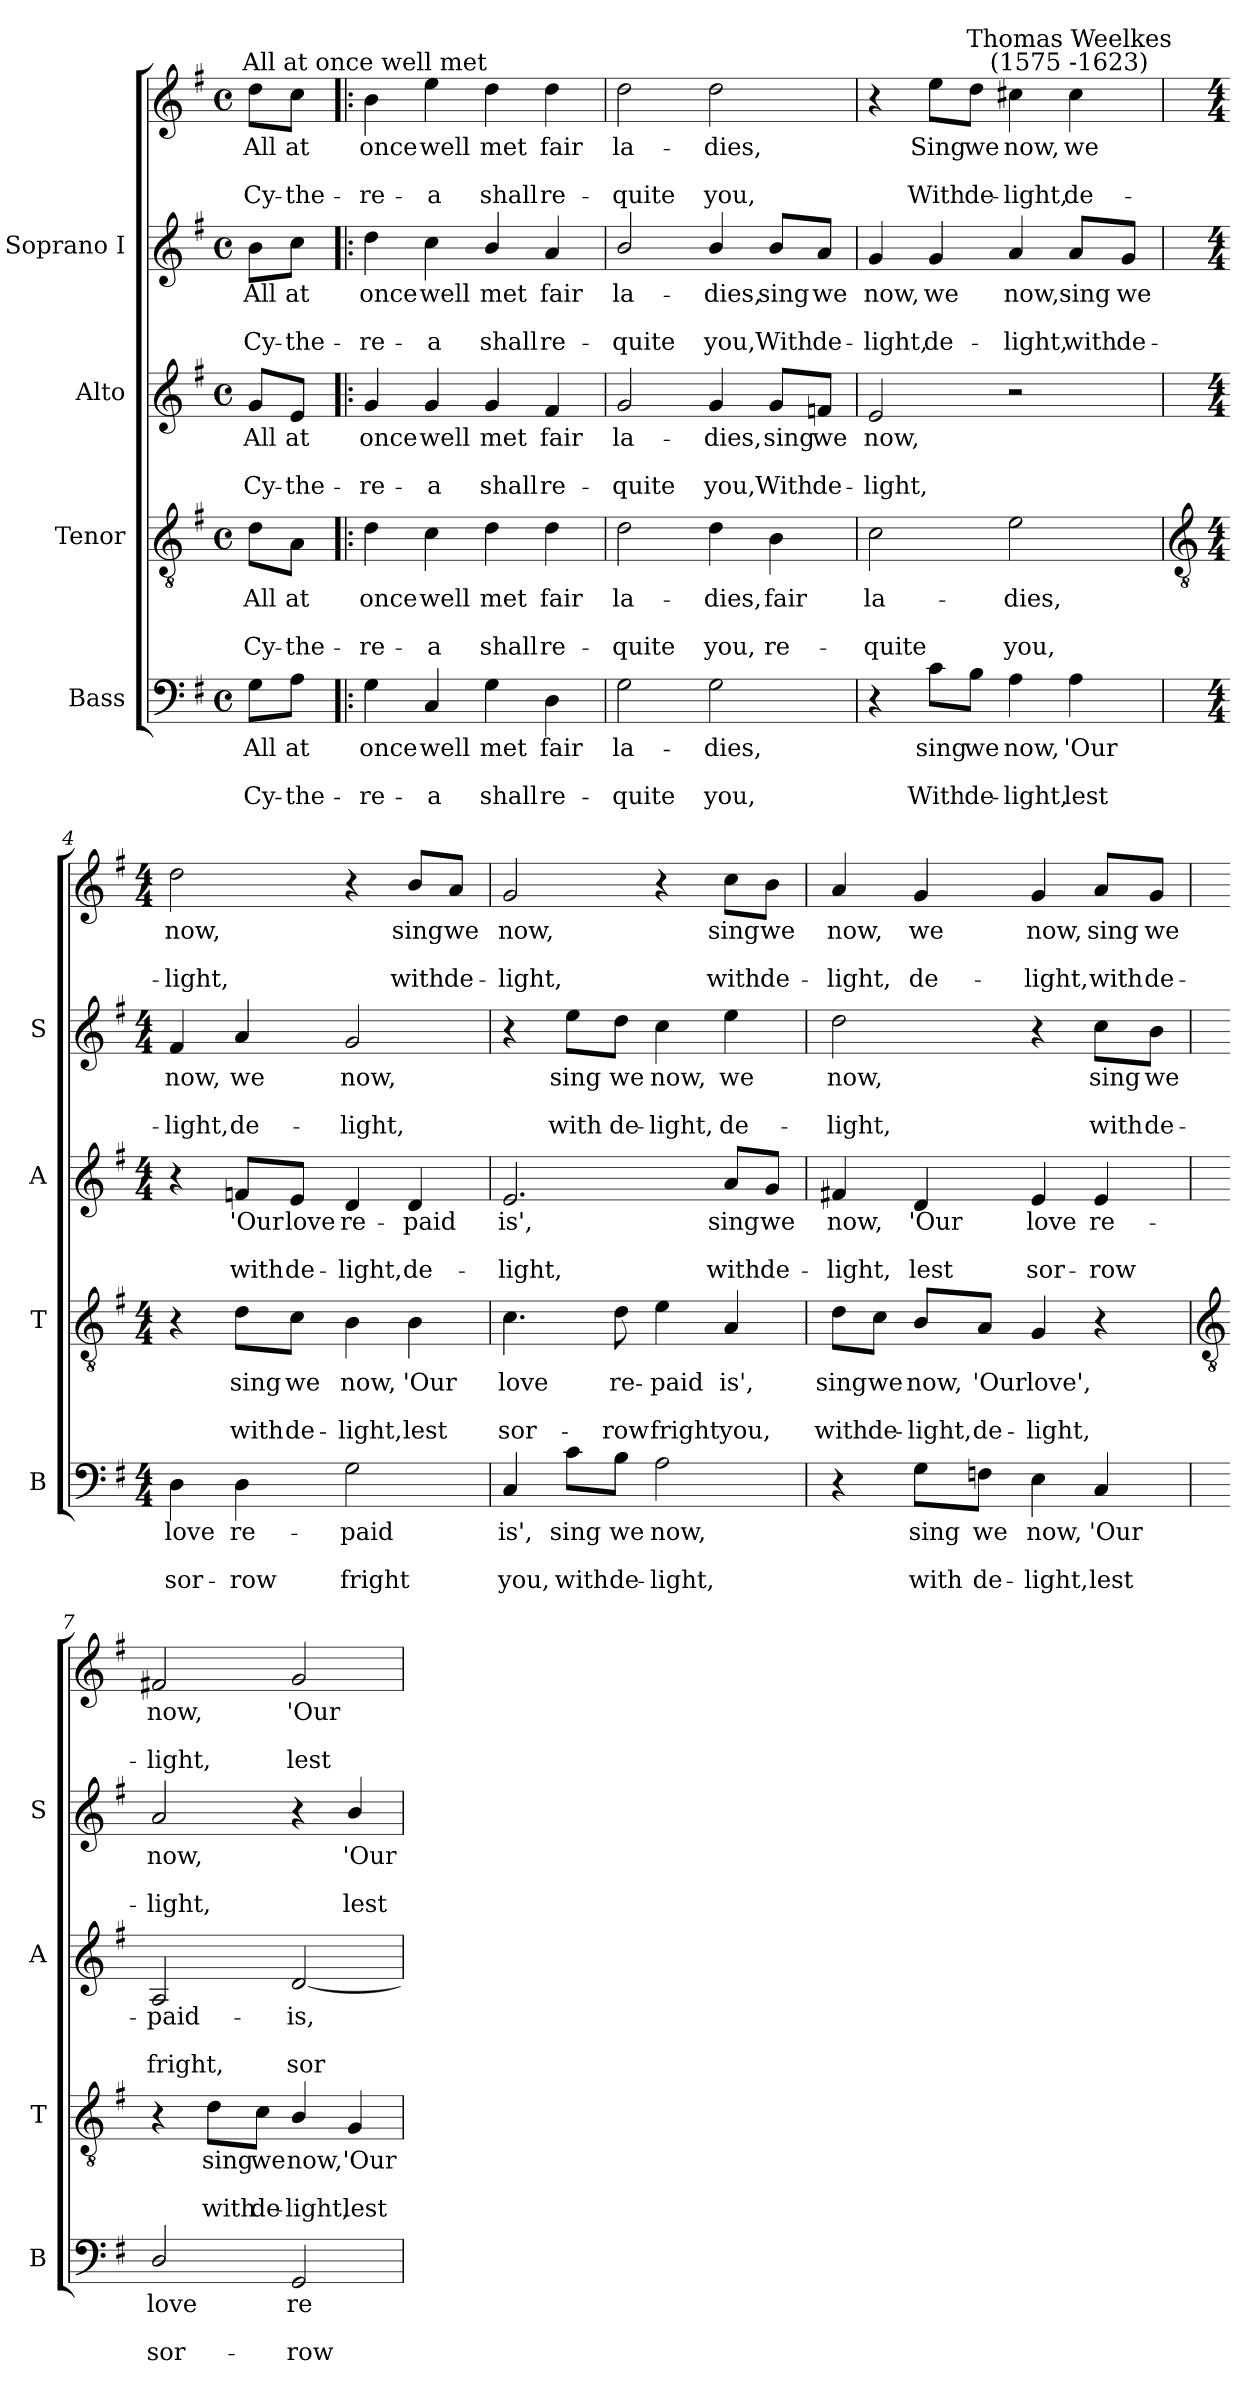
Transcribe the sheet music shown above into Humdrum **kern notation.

**kern	**text	**text	**text	**kern	**text	**text	**text	**kern	**text	**text	**text	**kern	**text	**text	**text	**kern	**text	**text	**text
*part4	*part4	*part4	*part4	*part3	*part3	*part3	*part3	*part2	*part2	*part2	*part2	*part1	*part1	*part1	*part1	*part1	*part1	*part1	*part1
*staff5	*staff5	*staff5	*staff5	*staff4	*staff4	*staff4	*staff4	*staff3	*staff3	*staff3	*staff3	*staff2	*staff2	*staff2	*staff2	*staff1	*staff1	*staff1	*staff1
*I"Bass	*	*	*	*I"Tenor	*	*	*	*I"Alto	*	*	*	*I"Soprano I	*	*	*	*	*	*	*
*I'B	*	*	*	*I'T	*	*	*	*I'A	*	*	*	*I'S	*	*	*	*	*	*	*
*clefF4	*	*	*	*clefGv2	*	*	*	*clefG2	*	*	*	*clefG2	*	*	*	*clefG2	*	*	*
*k[f#]	*	*	*	*k[f#]	*	*	*	*k[f#]	*	*	*	*k[f#]	*	*	*	*k[f#]	*	*	*
*G:	*	*	*	*G:	*	*	*	*G:	*	*	*	*G:	*	*	*	*G:	*	*	*
*M4/4	*	*	*	*M4/4	*	*	*	*M4/4	*	*	*	*M4/4	*	*	*	*M4/4	*	*	*
*met(c)	*	*	*	*met(c)	*	*	*	*met(c)	*	*	*	*met(c)	*	*	*	*met(c)	*	*	*
=	=	=	=	=	=	=	=	=	=	=	=	=	=	=	=	=	=	=	=
!	!LO:LY:b	!	!LO:LY:b	!	!LO:LY:b	!	!LO:LY:b	!	!LO:LY:b	!	!LO:LY:b	!	!LO:LY:b	!	!LO:LY:b	!	!LO:LY:b	!	!LO:LY:b
8G\L	All	.	Cy-	8d\L	All	.	Cy-	8g/L	All	.	Cy-	8b\L	-All	.	Cy-	8dd\L	All	.	Cy-
!	!LO:LY:b	!	!LO:LY:b	!	!LO:LY:b	!	!LO:LY:b	!	!LO:LY:b	!	!LO:LY:b	!	!LO:LY:b	!	!LO:LY:b	!	!LO:LY:b	!	!LO:LY:b
8A\J	-at	.	the-	8A\J	-at	.	the-	8e/J	-at	.	the-	8cc\J	-at	.	the-	8cc\J	-at	.	the-
=1!|:	=1!|:	=1!|:	=1!|:	=1!|:	=1!|:	=1!|:	=1!|:	=1!|:	=1!|:	=1!|:	=1!|:	=1!|:	=1!|:	=1!|:	=1!|:	=1!|:	=1!|:	=1!|:	=1!|:
!	!	!	!	!	!	!	!	!	!	!	!	!	!	!	!	!LO:TX:a:cj:t=All at once well met	!	!	!
!	!LO:LY:b	!	!LO:LY:b	!	!LO:LY:b	!	!LO:LY:b	!	!LO:LY:b	!	!LO:LY:b	!	!LO:LY:b	!	!LO:LY:b	!	!LO:LY:b	!	!LO:LY:b
4G	-once	.	re-	4d	-once	.	re-	4g	-once	.	re-	4dd	-once	.	re-	4b	-once	.	re-
!	!LO:LY:b	!	!LO:LY:b	!	!LO:LY:b	!	!LO:LY:b	!	!LO:LY:b	!	!LO:LY:b	!	!LO:LY:b	!	!LO:LY:b	!	!LO:LY:b	!	!LO:LY:b
4C	-well	.	a	4c	-well	.	a	4g	-well	.	a	4cc	-well	.	a	4ee	-well	.	a
!	!LO:LY:b	!	!LO:LY:b	!	!LO:LY:b	!	!LO:LY:b	!	!LO:LY:b	!	!LO:LY:b	!	!LO:LY:b	!	!LO:LY:b	!	!LO:LY:b	!	!LO:LY:b
4G	met	.	shall	4d	met	.	shall	4g	met	.	shall	4b/	met	.	shall	4dd	met	.	shall
!	!LO:LY:b	!	!LO:LY:b	!	!LO:LY:b	!	!LO:LY:b	!	!LO:LY:b	!	!LO:LY:b	!	!LO:LY:b	!	!LO:LY:b	!	!LO:LY:b	!	!LO:LY:b
4D	fair	.	re-	4d	fair	.	re-	4f#	fair	.	re-	4a	fair	.	re-	4dd	fair	.	re-
=2	=2	=2	=2	=2	=2	=2	=2	=2	=2	=2	=2	=2	=2	=2	=2	=2	=2	=2	=2
!	!LO:LY:b	!	!LO:LY:b	!	!LO:LY:b	!	!LO:LY:b	!	!LO:LY:b	!	!LO:LY:b	!	!LO:LY:b	!	!LO:LY:b	!	!LO:LY:b	!	!LO:LY:b
2G	-la-	.	-quite	2d	-la-	.	-quite	2g	-la-	.	-quite	2b/	la-	.	-quite	2dd	-la-	.	-quite
!	!LO:LY:b	!	!LO:LY:b	!	!LO:LY:b	!	!LO:LY:b	!	!LO:LY:b	!	!LO:LY:b	!	!LO:LY:b	!	!LO:LY:b	!	!LO:LY:b	!	!LO:LY:b
2G	dies,	.	you,	4d	dies,	.	you,	4g	dies,	.	you,	4b/	dies,	.	you,	2dd	dies,	.	you,
!	!	!	!	!	!LO:LY:b	!	!LO:LY:b	!	!LO:LY:b	!	!LO:LY:b	!	!LO:LY:b	!	!LO:LY:b	!	!	!	!
.	.	.	.	4B	fair	.	re-	8g/L	sing	.	With	8b/L	sing	.	With	.	.	.	.
!	!	!	!	!	!	!	!	!	!LO:LY:b	!	!LO:LY:b	!	!LO:LY:b	!	!LO:LY:b	!	!	!	!
.	.	.	.	.	.	.	.	8fn/J	we	.	de-	8a/J	we	.	de-	.	.	.	.
=3	=3	=3	=3	=3	=3	=3	=3	=3	=3	=3	=3	=3	=3	=3	=3	=3	=3	=3	=3
!	!	!	!	!	!LO:LY:b	!	!LO:LY:b	!	!LO:LY:b	!	!LO:LY:b	!	!LO:LY:b	!	!LO:LY:b	!	!	!	!
4r	.	.	.	2c	-la-	.	-quite	2e	-now,	.	light,	4g	-now,	.	light,	4r	.	.	.
!	!LO:LY:b	!	!LO:LY:b	!	!	!	!	!	!	!	!	!	!LO:LY:b	!	!LO:LY:b	!	!LO:LY:b	!	!LO:LY:b
8c\L	sing	.	With	.	.	.	.	.	.	.	.	4g	we	.	de-	8ee\L	-Sing	.	With
!	!LO:LY:b	!	!LO:LY:b	!	!	!	!	!	!	!	!	!	!	!	!	!	!LO:LY:b	!	!LO:LY:b
8B\J	we	.	de-	.	.	.	.	.	.	.	.	.	.	.	.	8dd\J	we	.	de-
!	!LO:LY:b	!	!LO:LY:b	!	!LO:LY:b	!	!LO:LY:b	!	!	!	!	!	!LO:LY:b	!	!LO:LY:b	!	!LO:LY:b	!	!LO:LY:b
4A	-now,	.	light,	2e	dies,	.	you,	2r	.	.	.	4a	-now,	.	light,	4cc#X	-now,	.	light,
!	!	!	!	!	!	!	!	!	!	!	!	!	!	!	!	!LO:TX:a:cj:t=Thomas Weelkes\n(1575 -1623)	!	!	!
!	!LO:LY:b	!	!LO:LY:b	!	!	!	!	!	!	!	!	!	!LO:LY:b	!	!LO:LY:b	!	!LO:LY:b	!	!LO:LY:b
4A	'Our	.	lest	.	.	.	.	.	.	.	.	8a/L	sing	.	with	4cc#	we	.	de-
!	!	!	!	!	!	!	!	!	!	!	!	!	!LO:LY:b	!	!LO:LY:b	!	!	!	!
.	.	.	.	.	.	.	.	.	.	.	.	8g/J	we	.	de-	.	.	.	.
!!LO:LB:g=z
=4	=4	=4	=4	=4	=4	=4	=4	=4	=4	=4	=4	=4	=4	=4	=4	=4	=4	=4	=4
*	*	*	*	*clefGv2	*	*	*	*	*	*	*	*	*	*	*	*	*	*	*
*M4/4	*	*	*	*M4/4	*	*	*	*M4/4	*	*	*	*M4/4	*	*	*	*M4/4	*	*	*
!	!LO:LY:b	!	!LO:LY:b	!	!	!	!	!	!	!	!	!	!LO:LY:b	!	!LO:LY:b	!	!LO:LY:b	!	!LO:LY:b
4D	love	.	sor-	4r	.	.	.	4r	.	.	.	4f#	-now,	.	light,	2dd	-now,	.	light,
!	!LO:LY:b	!	!LO:LY:b	!	!LO:LY:b	!	!LO:LY:b	!	!LO:LY:b	!	!LO:LY:b	!	!LO:LY:b	!	!LO:LY:b	!	!	!	!
4D	-re-	.	-row	8d\L	sing	.	with	8fn/L	'Our	.	with	4a	we	.	de-	.	.	.	.
!	!	!	!	!	!LO:LY:b	!	!LO:LY:b	!	!LO:LY:b	!	!LO:LY:b	!	!	!	!	!	!	!	!
.	.	.	.	8c\J	we	.	de-	8e/J	love	.	de-	.	.	.	.	.	.	.	.
!	!LO:LY:b	!	!LO:LY:b	!	!LO:LY:b	!	!LO:LY:b	!	!LO:LY:b	!	!LO:LY:b	!	!LO:LY:b	!	!LO:LY:b	!	!	!	!
2G	paid	.	fright	4B	-now,	.	light,	4d	-re-	.	-light,	2g	-now,	.	light,	4r	.	.	.
!	!	!	!	!	!LO:LY:b	!	!LO:LY:b	!	!LO:LY:b	!	!LO:LY:b	!	!	!	!	!	!LO:LY:b	!	!LO:LY:b
.	.	.	.	4B	'Our	.	lest	4d	paid	.	de-	.	.	.	.	8b/L	sing	.	with
!	!	!	!	!	!	!	!	!	!	!	!	!	!	!	!	!	!LO:LY:b	!	!LO:LY:b
.	.	.	.	.	.	.	.	.	.	.	.	.	.	.	.	8a/J	we	.	de-
=5	=5	=5	=5	=5	=5	=5	=5	=5	=5	=5	=5	=5	=5	=5	=5	=5	=5	=5	=5
!	!LO:LY:b	!	!LO:LY:b	!	!LO:LY:b	!	!LO:LY:b	!	!LO:LY:b	!	!LO:LY:b	!	!	!	!	!	!LO:LY:b	!	!LO:LY:b
4C	is',	.	you,	4.c	love	.	sor-	2.e	-is',	.	light,	4r	.	.	.	2g	now,	.	light,
!	!LO:LY:b	!	!LO:LY:b	!	!	!	!	!	!	!	!	!	!LO:LY:b	!	!LO:LY:b	!	!	!	!
8c\L	sing	.	with	.	.	.	.	.	.	.	.	8ee\L	-sing	.	with	.	.	.	.
!	!LO:LY:b	!	!LO:LY:b	!	!LO:LY:b	!	!LO:LY:b	!	!	!	!	!	!LO:LY:b	!	!LO:LY:b	!	!	!	!
8B\J	we	.	de-	8d	-re-	.	-row	.	.	.	.	8dd\J	we	.	de-	.	.	.	.
!	!LO:LY:b	!	!LO:LY:b	!	!LO:LY:b	!	!LO:LY:b	!	!	!	!	!	!LO:LY:b	!	!LO:LY:b	!	!	!	!
2A	-now,	.	light,	4e	paid	.	fright	.	.	.	.	4cc	-now,	.	light,	4r	.	.	.
!	!	!	!	!	!LO:LY:b	!	!LO:LY:b	!	!LO:LY:b	!	!LO:LY:b	!	!LO:LY:b	!	!LO:LY:b	!	!LO:LY:b	!	!LO:LY:b
.	.	.	.	4A	is',	.	you,	8a/L	sing	.	with	4ee	we	.	de-	8cc\L	sing	.	with
!	!	!	!	!	!	!	!	!	!LO:LY:b	!	!LO:LY:b	!	!	!	!	!	!LO:LY:b	!	!LO:LY:b
.	.	.	.	.	.	.	.	8g/J	we	.	de-	.	.	.	.	8b\J	we	.	de-
=6	=6	=6	=6	=6	=6	=6	=6	=6	=6	=6	=6	=6	=6	=6	=6	=6	=6	=6	=6
!	!	!	!	!	!LO:LY:b	!	!LO:LY:b	!	!LO:LY:b	!	!LO:LY:b	!	!LO:LY:b	!	!LO:LY:b	!	!LO:LY:b	!	!LO:LY:b
4r	.	.	.	8d\L	sing	.	with	4f#X	-now,	.	light,	2dd	-now,	.	light,	4a	-now,	.	light,
!	!	!	!	!	!LO:LY:b	!	!LO:LY:b	!	!	!	!	!	!	!	!	!	!	!	!
.	.	.	.	8c\J	we	.	de-	.	.	.	.	.	.	.	.	.	.	.	.
!	!LO:LY:b	!	!LO:LY:b	!	!LO:LY:b	!	!LO:LY:b	!	!LO:LY:b	!	!LO:LY:b	!	!	!	!	!	!LO:LY:b	!	!LO:LY:b
8G\L	sing	.	with	8B/L	-now,	.	light,	4d	'Our	.	lest	.	.	.	.	4g	we	.	de-
!	!LO:LY:b	!	!LO:LY:b	!	!LO:LY:b	!	!LO:LY:b	!	!	!	!	!	!	!	!	!	!	!	!
8Fn\J	we	.	de-	8A/J	'Our	.	de-	.	.	.	.	.	.	.	.	.	.	.	.
!	!LO:LY:b	!	!LO:LY:b	!	!LO:LY:b	!	!LO:LY:b	!	!LO:LY:b	!	!LO:LY:b	!	!	!	!	!	!LO:LY:b	!	!LO:LY:b
4E	-now,	.	light,	4G	-love',	.	light,	4e	love	.	sor-	4r	.	.	.	4g	-now,	.	light,
!	!LO:LY:b	!	!LO:LY:b	!	!	!	!	!	!LO:LY:b	!	!LO:LY:b	!	!LO:LY:b	!	!LO:LY:b	!	!LO:LY:b	!	!LO:LY:b
4C	'Our	.	lest	4r	.	.	.	4e	-re-	.	-row	8cc\L	sing	.	with	8a/L	sing	.	with
!	!	!	!	!	!	!	!	!	!	!	!	!	!LO:LY:b	!	!LO:LY:b	!	!LO:LY:b	!	!LO:LY:b
.	.	.	.	.	.	.	.	.	.	.	.	8b\J	we	.	de-	8g/J	we	.	de-
!!LO:LB:g=z
=7	=7	=7	=7	=7	=7	=7	=7	=7	=7	=7	=7	=7	=7	=7	=7	=7	=7	=7	=7
*	*	*	*	*clefGv2	*	*	*	*	*	*	*	*	*	*	*	*	*	*	*
!	!LO:LY:b	!	!LO:LY:b	!	!	!	!	!	!LO:LY:b	!	!LO:LY:b	!	!LO:LY:b	!	!LO:LY:b	!	!LO:LY:b	!	!LO:LY:b
2D/	love	.	sor-	4r	.	.	.	2A	paid-	.	-fright,	2a	now,	.	light,	2f#X	-now,	.	light,
!	!	!	!	!	!LO:LY:b	!	!LO:LY:b	!	!	!	!	!	!	!	!	!	!	!	!
.	.	.	.	8d\L	sing	.	with	.	.	.	.	.	.	.	.	.	.	.	.
!	!	!	!	!	!LO:LY:b	!	!LO:LY:b	!	!	!	!	!	!	!	!	!	!	!	!
.	.	.	.	8c\J	we	.	de-	.	.	.	.	.	.	.	.	.	.	.	.
!	!LO:LY:b	!	!LO:LY:b	!	!LO:LY:b	!	!LO:LY:b	!	!LO:LY:b	!	!LO:LY:b	!	!	!	!	!	!LO:LY:b	!	!LO:LY:b
2GG	-re-	.	-row	4B/	-now,	.	light,	[2d	is,	.	sor-	4r	.	.	.	2g	'Our	.	lest
!	!	!	!	!	!LO:LY:b	!	!LO:LY:b	!	!	!	!	!	!LO:LY:b	!	!LO:LY:b	!	!	!	!
.	.	.	.	4G	'Our	.	lest	.	.	.	.	4b/	'Our	.	lest	.	.	.	.
=	=	=	=	=	=	=	=	=	=	=	=	=	=	=	=	=	=	=	=
*-	*-	*-	*-	*-	*-	*-	*-	*-	*-	*-	*-	*-	*-	*-	*-	*-	*-	*-	*-
